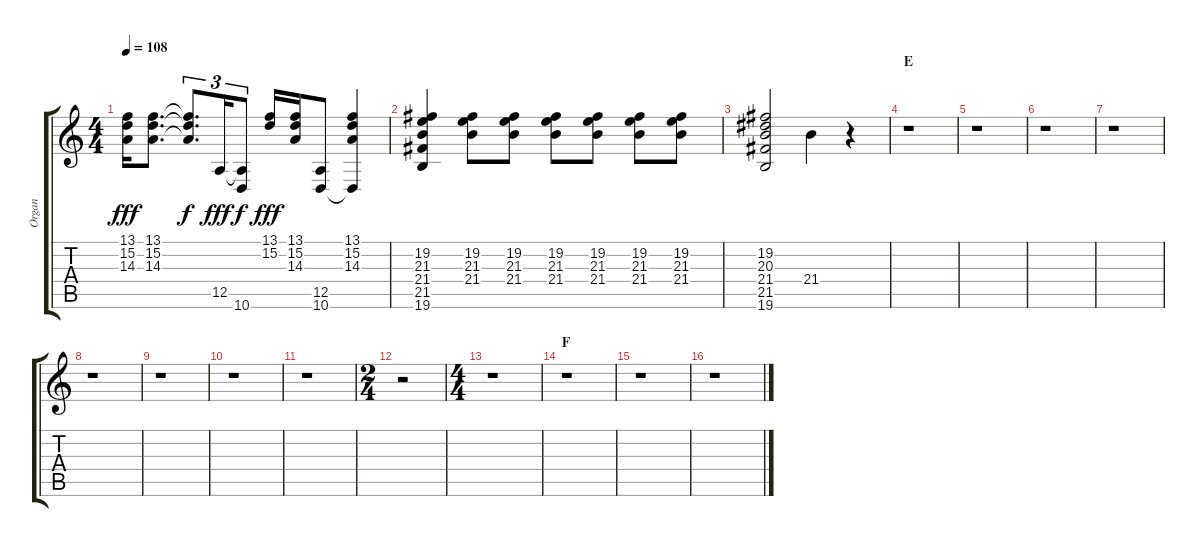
\track ("Organ" "Organ") {instrument rockorgan}
\staff {score tabs}
\tuning (E4 B3 G3 D3 A2 E2) {hide}
\ts (4 4)
\tempo 108
\clef g2
\ks c
(13.1 15.2 14.3).16{dy fff} (13.1 15.2 14.3).8{d} (13.1{t} 15.2{t} 14.3{t}).8{d tu (3 2) dy f} 12.5.16{tu (3 2) dy fff} (12.5{t} 10.6).8{tu (3 2) dy f} (13.1 15.2).16{dy fff} (13.1 15.2 14.3).16 (12.5 10.6).8 (13.1 15.2 14.3 10.6{t}).4 |
(19.2 21.3 21.4 21.5 19.6).4 (19.2 21.3 21.4).8 (19.2 21.3 21.4).8 (19.2 21.3 21.4).8 (19.2 21.3 21.4).8 (19.2 21.3 21.4).8 (19.2 21.3 21.4).8 |
(19.2 20.3 21.4 21.5 19.6).2 21.4.4 r.4 |
\section ("" "E")
r.1 |
r.1 |
r.1 |
r.1 |
r.1 |
r.1 |
r.1 |
r.1 |
\ts (2 4)
r.2 |
\ts (4 4)
r.1 |
\section ("" "F")
r.1 |
r.1 |
r.1
